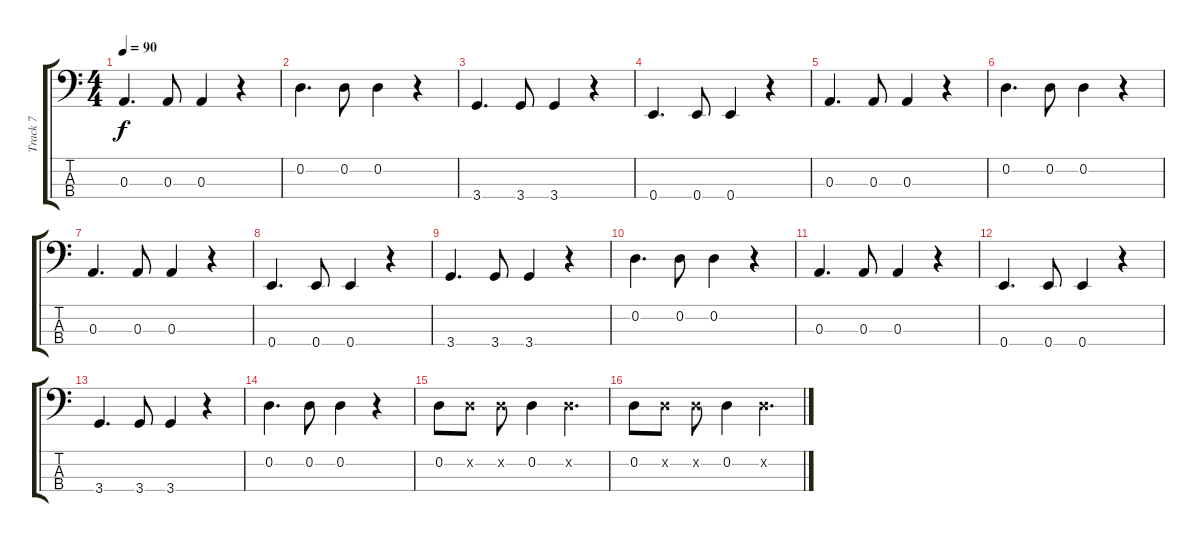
\track ("Track 7" "Track 7") {instrument electricbassfinger}
\staff {score tabs}
\tuning (G2 D2 A1 E1) {hide}
\ts (4 4)
\tempo 90
\clef f4
\ks c
0.3.4{d dy f} 0.3.8 0.3.4 r.4 |
0.2.4{d} 0.2.8 0.2.4 r.4 |
3.4.4{d} 3.4.8 3.4.4 r.4 |
0.4.4{d} 0.4.8 0.4.4 r.4 |
0.3.4{d} 0.3.8 0.3.4 r.4 |
0.2.4{d} 0.2.8 0.2.4 r.4 |
0.3.4{d} 0.3.8 0.3.4 r.4 |
0.4.4{d} 0.4.8 0.4.4 r.4 |
3.4.4{d} 3.4.8 3.4.4 r.4 |
0.2.4{d} 0.2.8 0.2.4 r.4 |
0.3.4{d} 0.3.8 0.3.4 r.4 |
0.4.4{d} 0.4.8 0.4.4 r.4 |
3.4.4{d} 3.4.8 3.4.4 r.4 |
0.2.4{d} 0.2.8 0.2.4 r.4 |
0.2.8 0.2{x}.8 0.2{x}.8 0.2.4 0.2{x}.4{d} |
0.2.8 0.2{x}.8 0.2{x}.8 0.2.4 0.2{x}.4{d}
